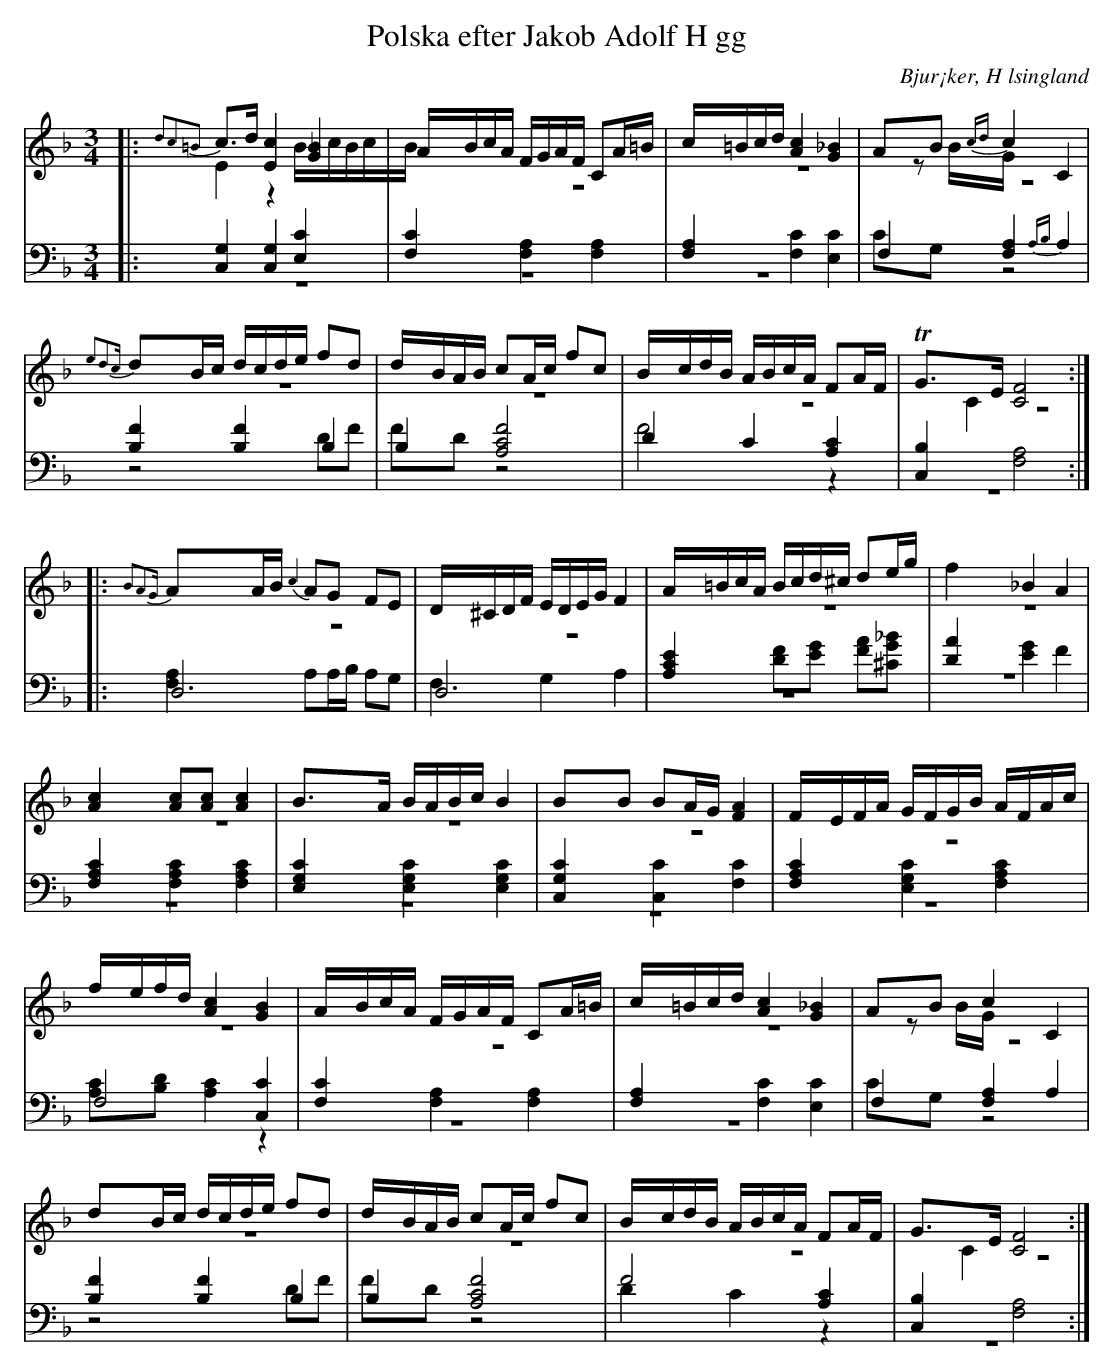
X:1
T: Polska efter Jakob Adolf H gg
O: Bjur¡ker, H lsingland
M: 3/4
L: 1/16
K: F
V:1
V:2 merge
V:3
V:4 merge
V:1
|: {d2c2=B2}c2>d2 [E4c4] [G4_B4]|ABcA FGAF C2A=B|c=Bcd [A4c4] [G4_B4]|A2B2 {cd}c4 C4 |
{e2d2c}d2Bc dcde f2d2|dBAB c2Ac f2c2|BcdB ABcA F2AF|TG2>E2 [C8F8]:|
|:{B2A2G}A2AB {c2}A2G2 F2E2|D^CDF EDEG F4|A=BcA Bcd^c d2eg|f4 _B4 A4 |
[A4c4] [A2c2][A2c2] [A4c4]|B2>A2 BABc B4|B2B2 B2AG [F4A4]|FEFA GFGB AFAc|
fefd [A4c4] [G4B4]|ABcA FGAF C2A=B|c=Bcd [A4c4] [G4_B4]|A2B2 c4 C4 |
d2Bc dcde f2d2|dBAB c2Ac f2c2|BcdB ABcA F2AF|G2>E2 [C8F8]:|
V:2
|:E4 z4 B4/5c4/5B4/5c4/5B4/5|z12|z12|z2BG z8 |
z12|z12|z12|C4 z8:|
|:z12|z12|z12|z12 |
z12|z12|z12|z12|
z12|z12|z12|z2BG z8 |
z12|z12|z12|C4 z8:|
V:3 clef=bass
|: [C,4G,4] [C,4G,4] [E,4C4]|[F,4C4] [F,4A,4] [F,4A,4]|[F,4A,4] [F,4C4] [E,4C4]| F,4 [F,4A,4] {A,B,}A,4|
[B,4F4] [B,4F4] B,4|B,4 [A,8C8F8]|D4 C4 [A,4C4]|[C,4B,4] [F,8A,8]:|
|:D,12|D,12|[A,4C4E4] [D2F2][E2G2] [F2A2][^C2G2_B2]|
[D4A4] [E4G4] F4|[F,4A,4C4] [F,4A,4C4] [F,4A,4C4]|[E,4G,4C4] [E,4G,4C4] [E,4G,4C4]|[C,4G,4C4] [C,4C4] [F,4C4]|
[F,4A,4C4] [E,4G,4C4] [F,4A,4C4]|F,8 [C,4C4]|[F,4C4] [F,4A,4] [F,4A,4]|[F,4A,4] [F,4C4] [E,4C4]|
F,4 [F,4A,4] A,4|[B,4F4] [B,4F4] B,4|B,4 [A,8C8F8]|F8  [A,4C4]|[C,4B,4] [F,8A,8]:|
V:4 clef=bass
|:z12|z12|z12|C2G,2 z8 |
z8 D2F2|F2D2 z8|F8 z4|z12:|
|:[F,4A,4] A,2A,B, A,2G,2|F,4 G,4 A,4|z12|z12 |
z12|z12|z12|z12|
[A,2C2][B,2D2] [A,4C4] z4|z12|z12|C2G,2 z8 |
z8 D2F2|F2D2 z8|D4 C4 z4|z12:|
